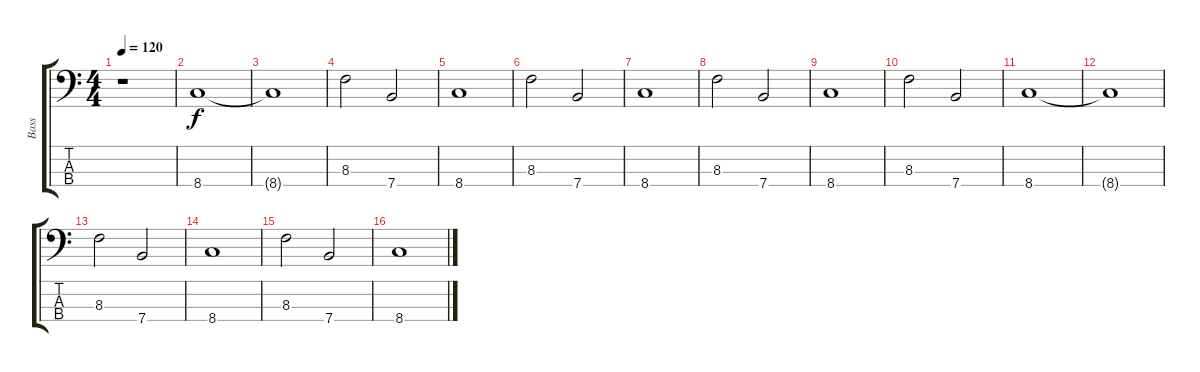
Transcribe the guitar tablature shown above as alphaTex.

\track ("Bass" "Bass") {instrument electricbassfinger}
\staff {score tabs}
\tuning (G2 D2 A1 E1) {hide}
\ts (4 4)
\tempo 120
\clef f4
\ks c
r.1{dy f instrument electricbassfinger} |
8.4.1 |
8.4{t}.1 |
8.3.2 7.4.2 |
8.4.1 |
8.3.2 7.4.2 |
8.4.1 |
8.3.2 7.4.2 |
8.4.1 |
8.3.2 7.4.2 |
8.4.1 |
8.4{t}.1 |
8.3.2 7.4.2 |
8.4.1 |
8.3.2 7.4.2 |
8.4.1
